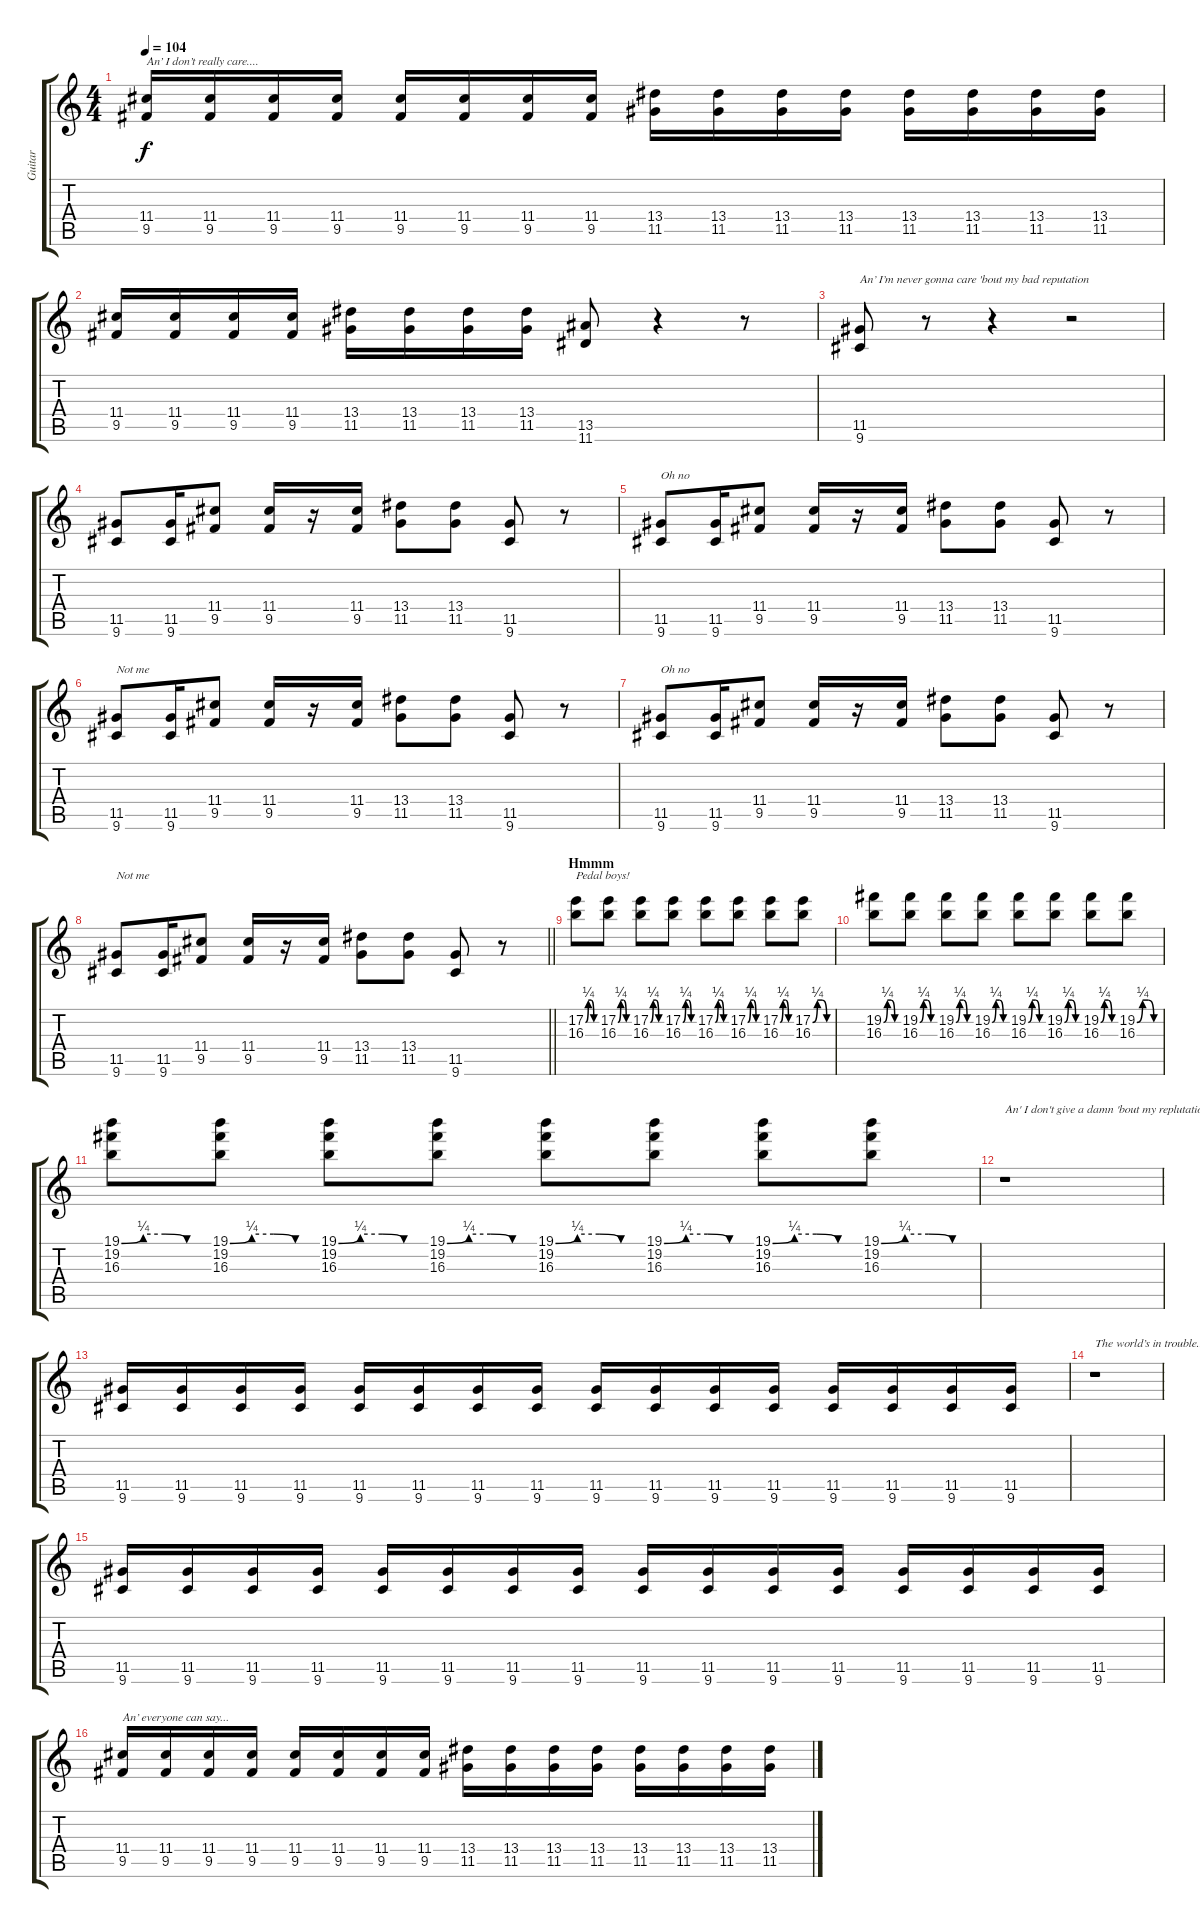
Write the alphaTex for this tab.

\track ("Guitar" "Guitar") {instrument distortionguitar}
\staff {score tabs}
\tuning (E4 B3 G3 D3 A2 E2) {hide}
\ts (4 4)
\tempo 104
\clef g2
\ks c
(11.4 9.5).16{txt "An’ I don’t really care...." dy f} (11.4 9.5).16 (11.4 9.5).16 (11.4 9.5).16 (11.4 9.5).16 (11.4 9.5).16 (11.4 9.5).16 (11.4 9.5).16 (13.4 11.5).16 (13.4 11.5).16 (13.4 11.5).16 (13.4 11.5).16 (13.4 11.5).16 (13.4 11.5).16 (13.4 11.5).16 (13.4 11.5).16 |
(11.4 9.5).16 (11.4 9.5).16 (11.4 9.5).16 (11.4 9.5).16 (13.4 11.5).16 (13.4 11.5).16 (13.4 11.5).16 (13.4 11.5).16 (13.5 11.6).8 r.4 r.8 |
(11.5 9.6).8{txt "An’ I’m never gonna care 'bout my bad reputation"} r.8 r.4 r.2 |
(11.5 9.6).8 (11.5 9.6).16 (11.4 9.5).8 (11.4 9.5).16 r.16 (11.4 9.5).16 (13.4 11.5).8 (13.4 11.5).8 (11.5 9.6).8 r.8 |
(11.5 9.6).8{txt "Oh no"} (11.5 9.6).16 (11.4 9.5).8 (11.4 9.5).16 r.16 (11.4 9.5).16 (13.4 11.5).8 (13.4 11.5).8 (11.5 9.6).8 r.8 |
(11.5 9.6).8{txt "Not me"} (11.5 9.6).16 (11.4 9.5).8 (11.4 9.5).16 r.16 (11.4 9.5).16 (13.4 11.5).8 (13.4 11.5).8 (11.5 9.6).8 r.8 |
(11.5 9.6).8{txt "Oh no"} (11.5 9.6).16 (11.4 9.5).8 (11.4 9.5).16 r.16 (11.4 9.5).16 (13.4 11.5).8 (13.4 11.5).8 (11.5 9.6).8 r.8 |
\barLineRight lightlight
(11.5 9.6).8{txt "Not me"} (11.5 9.6).16 (11.4 9.5).8 (11.4 9.5).16 r.16 (11.4 9.5).16 (13.4 11.5).8 (13.4 11.5).8 (11.5 9.6).8 r.8 |
\section ("" "Hmmm")
(17.2{be (custom 0 0 15 1 30 1 45 0 60 0)} 16.3).8{txt "Pedal boys!"} (17.2{be (custom 0 0 15 1 30 1 45 0 60 0)} 16.3).8 (17.2{be (custom 0 0 15 1 30 1 45 0 60 0)} 16.3).8 (17.2{be (custom 0 0 15 1 30 1 45 0 60 0)} 16.3).8 (17.2{be (custom 0 0 15 1 30 1 45 0 60 0)} 16.3).8 (17.2{be (custom 0 0 15 1 30 1 45 0 60 0)} 16.3).8 (17.2{be (custom 0 0 15 1 30 1 45 0 60 0)} 16.3).8 (17.2{be (custom 0 0 15 1 30 1 45 0 60 0)} 16.3).8 |
(19.2{be (custom 0 0 15 1 30 1 45 0 60 0)} 16.3).8 (19.2{be (custom 0 0 15 1 30 1 45 0 60 0)} 16.3).8 (19.2{be (custom 0 0 15 1 30 1 45 0 60 0)} 16.3).8 (19.2{be (custom 0 0 15 1 30 1 45 0 60 0)} 16.3).8 (19.2{be (custom 0 0 15 1 30 1 45 0 60 0)} 16.3).8 (19.2{be (custom 0 0 15 1 30 1 45 0 60 0)} 16.3).8 (19.2{be (custom 0 0 15 1 30 1 45 0 60 0)} 16.3).8 (19.2{be (custom 0 0 15 1 30 1 45 0 60 0)} 16.3).8 |
(19.1{be (custom 0 0 15 1 30 1 45 0 60 0)} 19.2 16.3).8 (19.1{be (custom 0 0 15 1 30 1 45 0 60 0)} 19.2 16.3).8 (19.1{be (custom 0 0 15 1 30 1 45 0 60 0)} 19.2 16.3).8 (19.1{be (custom 0 0 15 1 30 1 45 0 60 0)} 19.2 16.3).8 (19.1{be (custom 0 0 15 1 30 1 45 0 60 0)} 19.2 16.3).8 (19.1{be (custom 0 0 15 1 30 1 45 0 60 0)} 19.2 16.3).8 (19.1{be (custom 0 0 15 1 30 1 45 0 60 0)} 19.2 16.3).8 (19.1{be (custom 0 0 15 1 30 1 45 0 60 0)} 19.2 16.3).8 |
r.1{txt "An' I don't give a damn 'bout my replutation"} |
(11.5 9.6).16 (11.5 9.6).16 (11.5 9.6).16 (11.5 9.6).16 (11.5 9.6).16 (11.5 9.6).16 (11.5 9.6).16 (11.5 9.6).16 (11.5 9.6).16 (11.5 9.6).16 (11.5 9.6).16 (11.5 9.6).16 (11.5 9.6).16 (11.5 9.6).16 (11.5 9.6).16 (11.5 9.6).16 |
r.1{txt "The world’s in trouble..."} |
(11.5 9.6).16 (11.5 9.6).16 (11.5 9.6).16 (11.5 9.6).16 (11.5 9.6).16 (11.5 9.6).16 (11.5 9.6).16 (11.5 9.6).16 (11.5 9.6).16 (11.5 9.6).16 (11.5 9.6).16 (11.5 9.6).16 (11.5 9.6).16 (11.5 9.6).16 (11.5 9.6).16 (11.5 9.6).16 |
(11.4 9.5).16{txt "An’ everyone can say..."} (11.4 9.5).16 (11.4 9.5).16 (11.4 9.5).16 (11.4 9.5).16 (11.4 9.5).16 (11.4 9.5).16 (11.4 9.5).16 (13.4 11.5).16 (13.4 11.5).16 (13.4 11.5).16 (13.4 11.5).16 (13.4 11.5).16 (13.4 11.5).16 (13.4 11.5).16 (13.4 11.5).16
